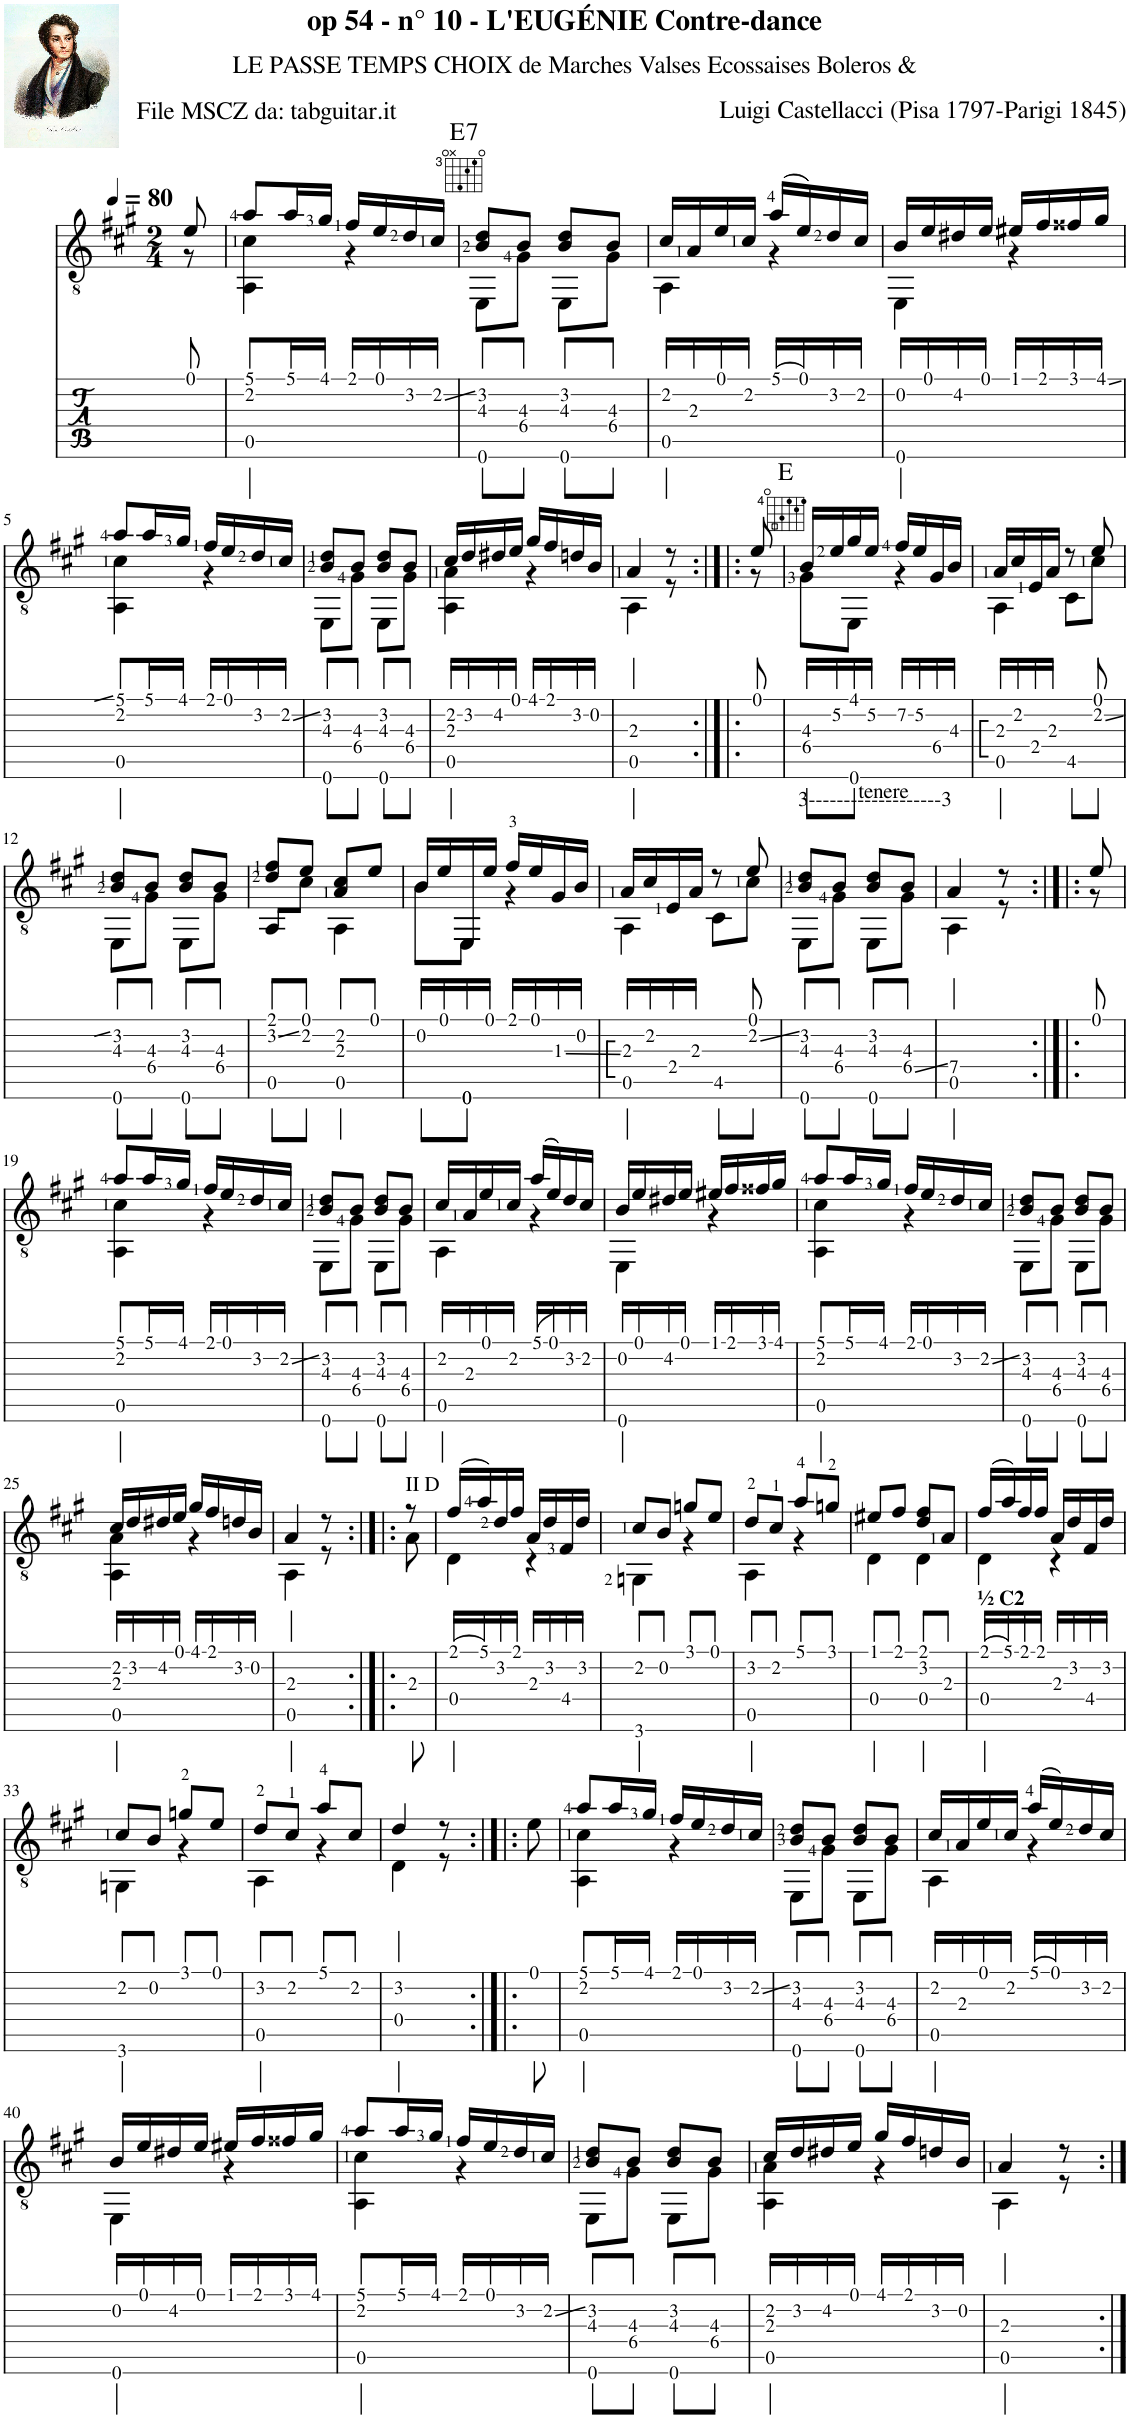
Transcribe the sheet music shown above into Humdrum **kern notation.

**kern	**kern	**harte
*part2	*part1	*part1
*staff2	*staff1	*
*I"Chitarra classica (Intavolatura)	*I"Classical Guitar	*
*stria6	*	*
*	*clefGv2	*
*k[f#c#g#]	*k[f#c#g#]	*
*M2/4	*M2/4	*
*MM80	*MM80	*
=	=	=
*^	*^	*
8e/	8r	8e/	8r	.
=1	=1	=1	=1	=1
8a/L	4AA\ 4c#\	8a/L	4AA\ 4c#\	.
16a/L	.	16a/L	.	.
16g#/JJ	.	16g#/JJ	.	.
16f#/LL	4r	16f#/LL	4r	.
16e/	.	16e/	.	.
16d/	.	16d/	.	.
16c#/JJ	.	16c#/JJ	.	.
=2	=2	=2	=2	=2
!	!	!	!	!LO:H:kt=7
8B/ 8d/L	8EE\L	8B/ 8d/L	8EE\L	E:7
8B/J	8G#\J	8B/J	8G#\J	.
8B/ 8d/L	8EE\L	8B/ 8d/L	8EE\L	.
8B/J	8G#\J	8B/J	8G#\J	.
=3	=3	=3	=3	=3
16c#/LL	4AA\	16c#/LL	4AA\	.
16A/	.	16A/	.	.
16e/	.	16e/	.	.
16c#/JJ	.	16c#/JJ	.	.
(16a/LL	4r	(16a/LL	4r	.
16e/)	.	16e/)	.	.
16d/	.	16d/	.	.
16c#/JJ	.	16c#/JJ	.	.
=4	=4	=4	=4	=4
16B/LL	4EE\	16B/LL	4EE\	.
16e/	.	16e/	.	.
16d#X/	.	16d#X/	.	.
16e/JJ	.	16e/JJ	.	.
16e#X/LL	4r	16e#X/LL	4r	.
16f#/	.	16f#/	.	.
16f##X/	.	16f##X/	.	.
16g#/JJ	.	16g#/JJ	.	.
!!LO:LB:g=z	!!
=5	=5	=5	=5	=5
8a/L	4AA\ 4c#\	8a/L	4AA\ 4c#\	.
16a/L	.	16a/L	.	.
16g#/JJ	.	16g#/JJ	.	.
16f#/LL	4r	16f#/LL	4r	.
16e/	.	16e/	.	.
16d/	.	16d/	.	.
16c#/JJ	.	16c#/JJ	.	.
=6	=6	=6	=6	=6
8B/ 8d/L	8EE\L	8B/ 8d/L	8EE\L	.
8B/J	8G#\J	8B/J	8G#\J	.
8B/ 8d/L	8EE\L	8B/ 8d/L	8EE\L	.
8B/J	8G#\J	8B/J	8G#\J	.
=7	=7	=7	=7	=7
16c#/LL	4AA\ 4A\	16c#/LL	4AA\ 4A\	.
16d/	.	16d/	.	.
16d#X/	.	16d#X/	.	.
16e/JJ	.	16e/JJ	.	.
16g#/LL	4r	16g#/LL	4r	.
16f#/	.	16f#/	.	.
16dn/	.	16dn/	.	.
16B/JJ	.	16B/JJ	.	.
=8	=8	=8	=8	=8
4A/	4AA\	4A/	4AA\	.
8r	8r	8r	8r	.
=9:|!|:	=9:|!|:	=9:|!|:	=9:|!|:	=9:|!|:
8e/	8r	8e/	8r	.
=10	=10	=10	=10	=10
!LO:TX:b:t=3-------------------3	!	!	!	!
16B/LL	8G#\L	16B/LL	8G#\L	E:maj
16e/	.	16e/	.	.
!LO:TX:b:t=tenere	!	!	!	!
16g#/	8EE\J	16g#/	8EE\J	.
16e/JJ	.	16e/JJ	.	.
16f#/LL	4r	16f#/LL	4r	.
16e/	.	16e/	.	.
16G#/	.	16G#/	.	.
16B/JJ	.	16B/JJ	.	.
=11	=11	=11	=11	=11
16A::/LL	4AA\	16A/LL	4AA\	.
16c#/	.	16c#/	.	.
16E/	.	16E/	.	.
16A/JJ	.	16A/JJ	.	.
8r	8C#\L	8r	8C#\L	.
8e/	8c#\J	8e/	8c#\J	.
!!LO:LB:g=z	!!
=12	=12	=12	=12	=12
8B/ 8d/L	8EE\L	8B/ 8d/L	8EE\L	.
8B/J	8G#\J	8B/J	8G#\J	.
8B/ 8d/L	8EE\L	8B/ 8d/L	8EE\L	.
8B/J	8G#\J	8B/J	8G#\J	.
=13	=13	=13	=13	=13
8d/ 8f#/L	8AA\L	8d/ 8f#/L	8AA/L	.
8e/J	8c#\J	8e/J	8c#\J	.
8A/ 8c#/L	4AA\	8A/ 8c#/L	4AA\	.
8e/J	.	8e/J	.	.
=14	=14	=14	=14	=14
16B/LL	8B\L	16B/LL	8B\L	.
16e/	.	16e/	.	.
16EE/	8EE\J	16EE/	8EE\J	.
16e/JJ	.	16e/JJ	.	.
16f#/LL	4r	16f#/LL	4r	.
16e/	.	16e/	.	.
16G#/	.	16G#/	.	.
16B/JJ	.	16B/JJ	.	.
=15	=15	=15	=15	=15
16A::/LL	4AA\	16A/LL	4AA\	.
16c#/	.	16c#/	.	.
16E/	.	16E/	.	.
16A/JJ	.	16A/JJ	.	.
8r	8C#\L	8r	8C#\L	.
8e/	8c#\J	8e/	8c#\J	.
=16	=16	=16	=16	=16
8B/ 8d/L	8EE\L	8B/ 8d/L	8EE\L	.
8B/J	8G#\J	8B/J	8G#\J	.
8B/ 8d/L	8EE\L	8B/ 8d/L	8EE\L	.
8B/J	8G#\J	8B/J	8G#\J	.
=17	=17	=17	=17	=17
4A/	4AA\	4A/	4AA\	.
8r	8r	8r	8r	.
=18:|!|:	=18:|!|:	=18:|!|:	=18:|!|:	=18:|!|:
8e/	8r	8e/	8r	.
!!LO:LB:g=z	!!
=19	=19	=19	=19	=19
8a/L	4AA\ 4c#\	8a/L	4AA\ 4c#\	.
16a/L	.	16a/L	.	.
16g#/JJ	.	16g#/JJ	.	.
16f#/LL	4r	16f#/LL	4r	.
16e/	.	16e/	.	.
16d/	.	16d/	.	.
16c#/JJ	.	16c#/JJ	.	.
=20	=20	=20	=20	=20
8B/ 8d/L	8EE\L	8B/ 8d/L	8EE\L	.
8B/J	8G#\J	8B/J	8G#\J	.
8B/ 8d/L	8EE\L	8B/ 8d/L	8EE\L	.
8B/J	8G#\J	8B/J	8G#\J	.
=21	=21	=21	=21	=21
16c#/LL	4AA\	16c#/LL	4AA\	.
16A/	.	16A/	.	.
16e/	.	16e/	.	.
16c#/JJ	.	16c#/JJ	.	.
(16a/LL	4r	(16a/LL	4r	.
16e/)	.	16e/)	.	.
16d/	.	16d/	.	.
16c#/JJ	.	16c#/JJ	.	.
=22	=22	=22	=22	=22
16B/LL	4EE\	16B/LL	4EE\	.
16e/	.	16e/	.	.
16d#X/	.	16d#X/	.	.
16e/JJ	.	16e/JJ	.	.
16e#X/LL	4r	16e#X/LL	4r	.
16f#/	.	16f#/	.	.
16f##X/	.	16f##X/	.	.
16g#/JJ	.	16g#/JJ	.	.
=23	=23	=23	=23	=23
8a/L	4AA\ 4c#\	8a/L	4AA\ 4c#\	.
16a/L	.	16a/L	.	.
16g#/JJ	.	16g#/JJ	.	.
16f#/LL	4r	16f#/LL	4r	.
16e/	.	16e/	.	.
16d/	.	16d/	.	.
16c#/JJ	.	16c#/JJ	.	.
=24	=24	=24	=24	=24
8B/ 8d/L	8EE\L	8B/ 8d/L	8EE\L	.
8B/J	8G#\J	8B/J	8G#\J	.
8B/ 8d/L	8EE\L	8B/ 8d/L	8EE\L	.
8B/J	8G#\J	8B/J	8G#\J	.
!!LO:LB:g=z	!!
=25	=25	=25	=25	=25
16c#/LL	4AA\ 4A\	16c#/LL	4AA\ 4A\	.
16d/	.	16d/	.	.
16d#X/	.	16d#X/	.	.
16e/JJ	.	16e/JJ	.	.
16g#/LL	4r	16g#/LL	4r	.
16f#/	.	16f#/	.	.
16dn/	.	16dn/	.	.
16B/JJ	.	16B/JJ	.	.
=26	=26	=26	=26	=26
4A/	4AA\	4A/	4AA\	.
8r	8r	8r	8r	.
=27:|!|:	=27:|!|:	=27:|!|:	=27:|!|:	=27:|!|:
!	!	!LO:TX:a:t=II D	!	!
8r	8A\	8r	8A\	.
=28	=28	=28	=28	=28
(16f#/LL	4D\	(16f#/LL	4D\	.
16a/)	.	16a/)	.	.
16d/	.	16d/	.	.
16f#/JJ	.	16f#/JJ	.	.
16A/LL	4r	16A/LL	4r	.
16d/	.	16d/	.	.
16F#/	.	16F#/	.	.
16d/JJ	.	16d/JJ	.	.
=29	=29	=29	=29	=29
8c#/L	4GGn\	8c#/L	4GGn\	.
8B/J	.	8B/J	.	.
8g/L	4r	8gn/L	4r	.
8e/J	.	8e/J	.	.
=30	=30	=30	=30	=30
8d/L	4AA\	8d/L	4AA\	.
8c#/J	.	8c#/J	.	.
8a/L	4r	8a/L	4r	.
8gn/J	.	8gn/J	.	.
=31	=31	=31	=31	=31
8e#X/L	4D\	8e#X/L	4D\	.
8f#/J	.	8f#/J	.	.
8d/ 8f#/L	4D\	8d/ 8f#/L	4D\	.
8A/J	.	8A/J	.	.
=32	=32	=32	=32	=32
!LO:TX:a:B:t=½ C2	!	!	!	!
(16f#/LL	4D\	(16f#/LL	4D\	.
16a/)	.	16a/)	.	.
16f#/	.	16f#/	.	.
16f#/JJ	.	16f#/JJ	.	.
16A/LL	4r	16A/LL	4r	.
16d/	.	16d/	.	.
16F#/	.	16F#/	.	.
16d/JJ	.	16d/JJ	.	.
!!LO:LB:g=z	!!
=33	=33	=33	=33	=33
8c#/L	4GGn\	8c#/L	4GGn\	.
8B/J	.	8B/J	.	.
8gn/L	4r	8gn/L	4r	.
8e/J	.	8e/J	.	.
=34	=34	=34	=34	=34
8d/L	4AA\	8d/L	4AA\	.
8c#/J	.	8c#/J	.	.
8a/L	4r	8a/L	4r	.
8c#/J	.	8c#/J	.	.
=35	=35	=35	=35	=35
4d/	4D\	4d/	4D\	.
8r	8r	8r	8r	.
*v	*v	*	*	*
*	*v	*v	*
=36:|!|:	=36:|!|:	=36:|!|:
8e\	8e\	.
=37	=37	=37
*^	*^	*
8a/L	4AA\ 4c#\	8a/L	4AA\ 4c#\	.
16a/L	.	16a/L	.	.
16g#/JJ	.	16g#/JJ	.	.
16f#/LL	4r	16f#/LL	4r	.
16e/	.	16e/	.	.
16d/	.	16d/	.	.
16c#/JJ	.	16c#/JJ	.	.
=38	=38	=38	=38	=38
8B/ 8d/L	8EE\L	8B/ 8d/L	8EE\L	.
8B/J	8G#\J	8B/J	8G#\J	.
8B/ 8d/L	8EE\L	8B/ 8d/L	8EE\L	.
8B/J	8G#\J	8B/J	8G#\J	.
=39	=39	=39	=39	=39
16c#/LL	4AA\	16c#/LL	4AA\	.
16A/	.	16A/	.	.
16e/	.	16e/	.	.
16c#/JJ	.	16c#/JJ	.	.
(16a/LL	4r	(16a/LL	4r	.
16e/)	.	16e/)	.	.
16d/	.	16d/	.	.
16c#/JJ	.	16c#/JJ	.	.
!!LO:LB:g=z	!!
=40	=40	=40	=40	=40
16B/LL	4EE\	16B/LL	4EE\	.
16e/	.	16e/	.	.
16d#X/	.	16d#X/	.	.
16e/JJ	.	16e/JJ	.	.
16e#X/LL	4r	16e#X/LL	4r	.
16f#/	.	16f#/	.	.
16f##X/	.	16f##X/	.	.
16g#/JJ	.	16g#/JJ	.	.
=41	=41	=41	=41	=41
8a/L	4AA\ 4c#\	8a/L	4AA\ 4c#\	.
16a/L	.	16a/L	.	.
16g#/JJ	.	16g#/JJ	.	.
16f#/LL	4r	16f#/LL	4r	.
16e/	.	16e/	.	.
16d/	.	16d/	.	.
16c#/JJ	.	16c#/JJ	.	.
=42	=42	=42	=42	=42
8B/ 8d/L	8EE\L	8B/ 8d/L	8EE\L	.
8B/J	8G#\J	8B/J	8G#\J	.
8B/ 8d/L	8EE\L	8B/ 8d/L	8EE\L	.
8B/J	8G#\J	8B/J	8G#\J	.
=43	=43	=43	=43	=43
16c#/LL	4AA\ 4A\	16c#/LL	4AA\ 4A\	.
16d/	.	16d/	.	.
16d#X/	.	16d#X/	.	.
16e/JJ	.	16e/JJ	.	.
16g#/LL	4r	16g#/LL	4r	.
16f#/	.	16f#/	.	.
16dn/	.	16dn/	.	.
16B/JJ	.	16B/JJ	.	.
=44	=44	=44	=44	=44
4A/	4AA\	4A/	4AA\	.
8r	8r	8r	8r	.
*v	*v	*	*	*
*	*v	*v	*
=:|!	=:|!	=:|!
*-	*-	*-
